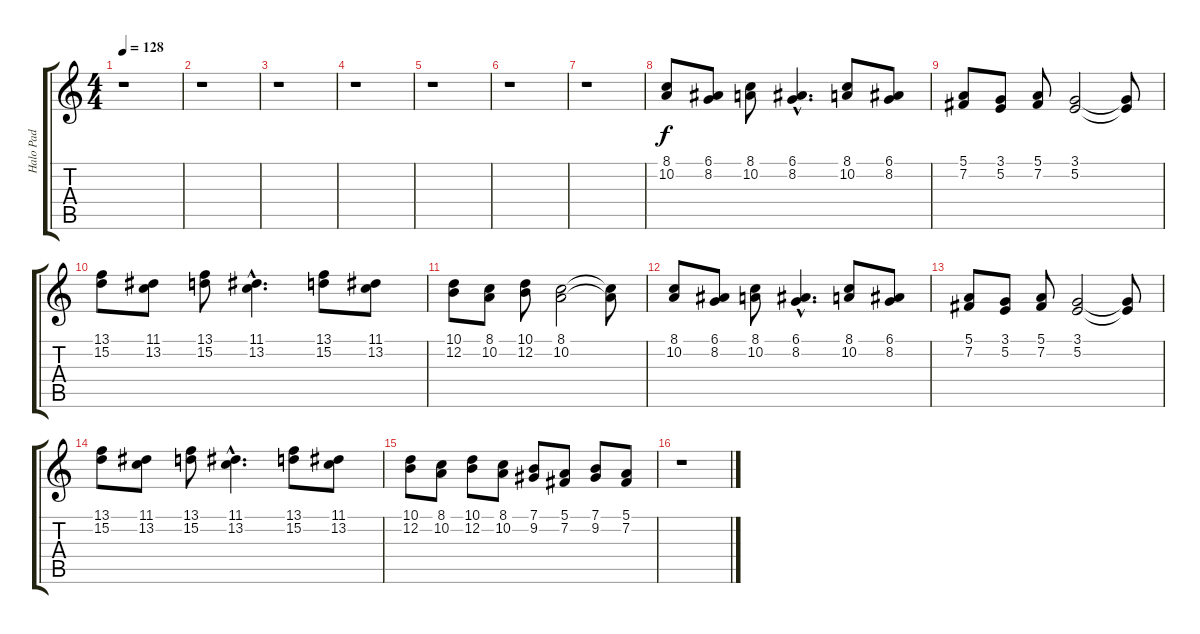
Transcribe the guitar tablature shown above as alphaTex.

\track ("Halo Pad" "Halo Pad") {instrument pad7halo}
\staff {score tabs}
\tuning (E4 B3 G3 D3 A2 E2) {hide}
\ts (4 4)
\tempo 128
\clef g2
\ks c
r.1{dy f} |
r.1 |
r.1 |
r.1 |
r.1 |
r.1 |
r.1 |
(8.1 10.2).8 (6.1 8.2).8 (8.1 10.2).8 (6.1{hac} 8.2{hac}).4{d} (8.1 10.2).8 (6.1 8.2).8 |
(5.1 7.2).8 (3.1 5.2).8 (5.1 7.2).8 (3.1 5.2).2 (3.1{t} 5.2{t}).8 |
(13.1 15.2).8 (11.1 13.2).8 (13.1 15.2).8 (11.1{hac} 13.2{hac}).4{d} (13.1 15.2).8 (11.1 13.2).8 |
(10.1 12.2).8 (8.1 10.2).8 (10.1 12.2).8 (8.1 10.2).2 (8.1{t} 10.2{t}).8 |
(8.1 10.2).8 (6.1 8.2).8 (8.1 10.2).8 (6.1{hac} 8.2{hac}).4{d} (8.1 10.2).8 (6.1 8.2).8 |
(5.1 7.2).8 (3.1 5.2).8 (5.1 7.2).8 (3.1 5.2).2 (3.1{t} 5.2{t}).8 |
(13.1 15.2).8 (11.1 13.2).8 (13.1 15.2).8 (11.1{hac} 13.2{hac}).4{d} (13.1 15.2).8 (11.1 13.2).8 |
(10.1 12.2).8 (8.1 10.2).8 (10.1 12.2).8 (8.1 10.2).8 (7.1 9.2).8 (5.1 7.2).8 (7.1 9.2).8 (5.1 7.2).8 |
r.1
